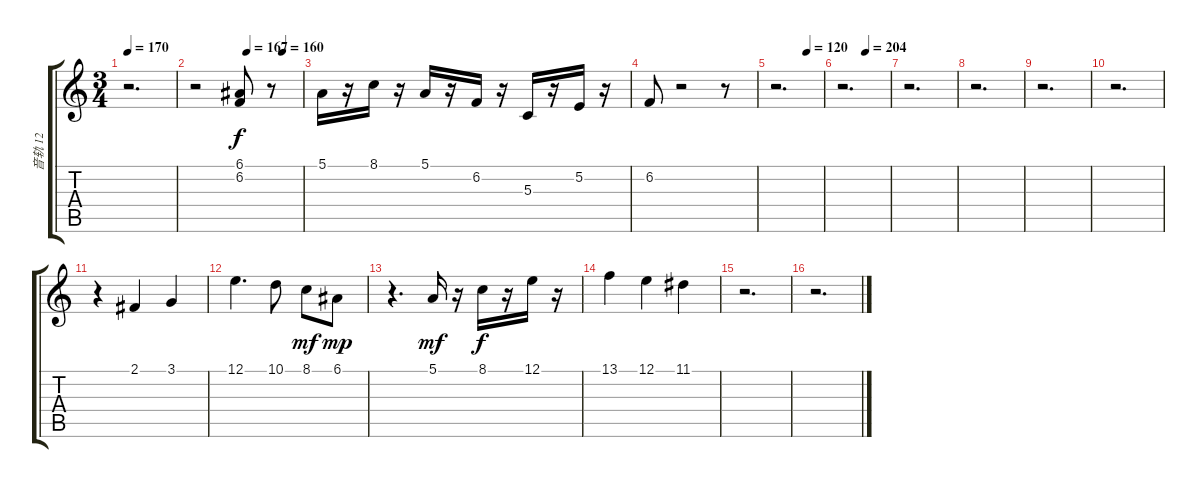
\track ("音轨 12" "音轨 12") {instrument oboe}
\staff {score tabs}
\tuning (E4 B3 G3 D3 A2 E2) {hide}
\ts (3 4)
\tempo 170
\clef g2
\ks c
r.2{d dy f} |
\tempo (167 0.4861111111111111)
\tempo (160 0.8194444444444444)
r.2 (6.1 6.2).8 r.8 |
5.1.16 r.16 8.1.16 r.16 5.1.16 r.16 6.2.16 r.16 5.3.16 r.16 5.2.16 r.16 |
6.2.8 r.2 r.8 |
\tempo (120 0.6666666666666666)
r.2{d} |
\tempo (204 0.5)
r.2{d} |
r.2{d} |
r.2{d} |
r.2{d} |
r.2{d} |
r.4 2.1.4 3.1.4 |
12.1.4{d} 10.1.8 8.1.8{dy mf} 6.1.8{dy mp} |
r.4{d} 5.1.16{dy mf} r.16 8.1.16{dy f} r.16 12.1.16 r.16 |
13.1.4 12.1.4 11.1.4 |
r.2{d} |
r.2{d}
